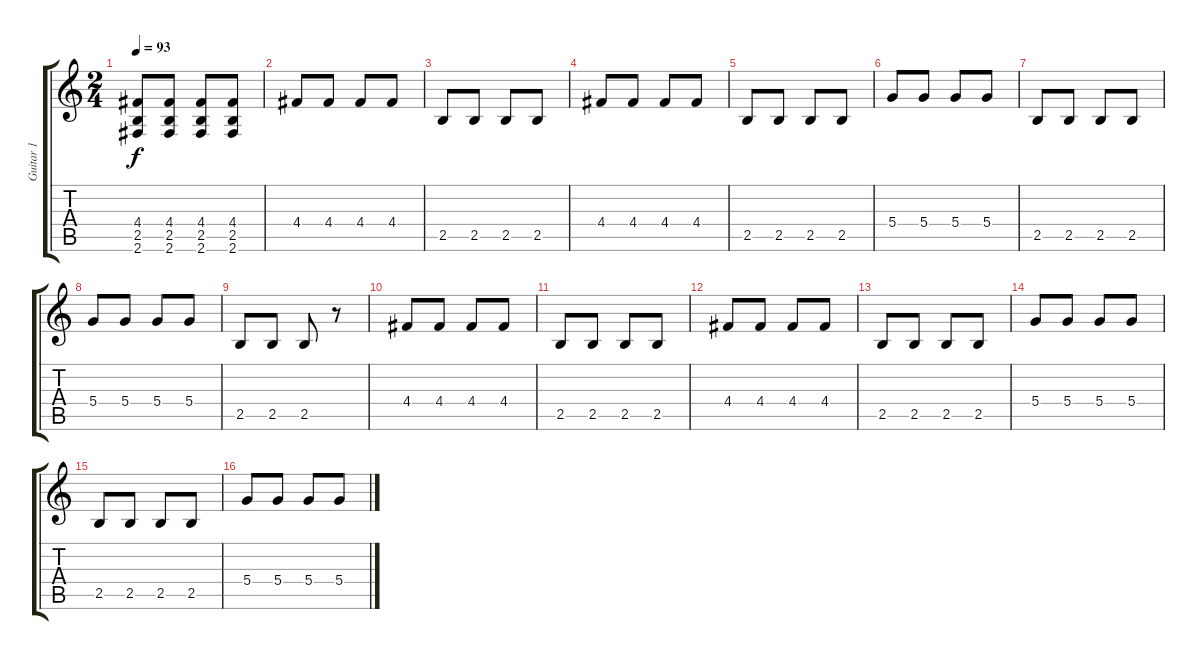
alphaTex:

\track ("Guitar 1" "Guitar 1") {instrument distortionguitar}
\staff {score tabs}
\tuning (E4 B3 G3 D3 A2 E2) {hide}
\ts (2 4)
\tempo 93
\clef g2
\ks c
(4.4 2.5 2.6).8{dy f} (4.4 2.5 2.6).8 (4.4 2.5 2.6).8 (4.4 2.5 2.6).8 |
4.4.8 4.4.8 4.4.8 4.4.8 |
2.5.8 2.5.8 2.5.8 2.5.8 |
4.4.8 4.4.8 4.4.8 4.4.8 |
2.5.8 2.5.8 2.5.8 2.5.8 |
5.4.8 5.4.8 5.4.8 5.4.8 |
2.5.8 2.5.8 2.5.8 2.5.8 |
5.4.8 5.4.8 5.4.8 5.4.8 |
2.5.8 2.5.8 2.5.8 r.8 |
4.4.8 4.4.8 4.4.8 4.4.8 |
2.5.8 2.5.8 2.5.8 2.5.8 |
4.4.8 4.4.8 4.4.8 4.4.8 |
2.5.8 2.5.8 2.5.8 2.5.8 |
5.4.8 5.4.8 5.4.8 5.4.8 |
2.5.8 2.5.8 2.5.8 2.5.8 |
5.4.8 5.4.8 5.4.8 5.4.8
